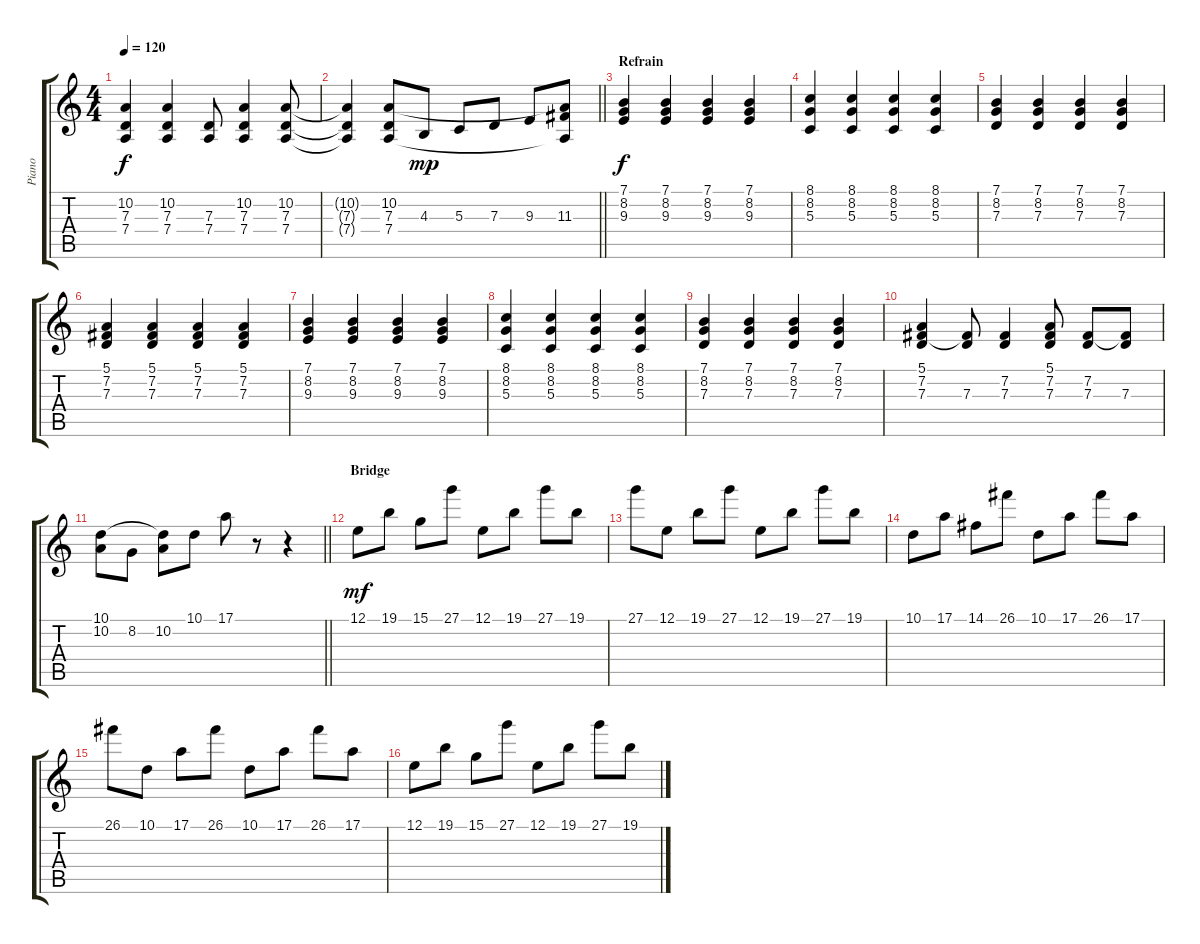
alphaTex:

\track ("Piano" "Piano") {instrument acousticgrandpiano}
\staff {score tabs}
\tuning (E4 B3 G3 D3 A2 E2) {hide}
\ts (4 4)
\tempo 120
\clef g2
\ks c
(10.2{t} 7.3{t} 7.4{t}).4{dy f} (10.2 7.3 7.4).4 (7.3 7.4).8 (10.2 7.3 7.4).4 (10.2 7.3 7.4).8 |
\barLineRight lightlight
(10.2{t} 7.3{t} 7.4{t}).4 (10.2 7.3 7.4).8 4.3.8{dy mp} 5.3.8 7.3.8 9.3.8 (10.2{t} 11.3 7.4{t}).8 |
\section ("" "Refrain")
(7.1 8.2 9.3).4{dy f} (7.1 8.2 9.3).4 (7.1 8.2 9.3).4 (7.1 8.2 9.3).4 |
(8.1 8.2 5.3).4 (8.1 8.2 5.3).4 (8.1 8.2 5.3).4 (8.1 8.2 5.3).4 |
(7.1 8.2 7.3).4 (7.1 8.2 7.3).4 (7.1 8.2 7.3).4 (7.1 8.2 7.3).4 |
(5.1 7.2 7.3).4 (5.1 7.2 7.3).4 (5.1 7.2 7.3).4 (5.1 7.2 7.3).4 |
(7.1 8.2 9.3).4 (7.1 8.2 9.3).4 (7.1 8.2 9.3).4 (7.1 8.2 9.3).4 |
(8.1 8.2 5.3).4 (8.1 8.2 5.3).4 (8.1 8.2 5.3).4 (8.1 8.2 5.3).4 |
(7.1 8.2 7.3).4 (7.1 8.2 7.3).4 (7.1 8.2 7.3).4 (7.1 8.2 7.3).4 |
(5.1 7.2 7.3).4 (7.2{t} 7.3).8 (7.2 7.3).4 (5.1 7.2 7.3).8 (7.2 7.3).8 (7.2{t} 7.3).8 |
\barLineRight lightlight
(10.1 10.2).8 8.2.8 (10.1{t} 10.2).8 10.1.8 17.1.8 r.8 r.4 |
\section ("" "Bridge")
12.1.8{dy mf} 19.1.8 15.1.8 27.1.8 12.1.8 19.1.8 27.1.8 19.1.8 |
27.1.8 12.1.8 19.1.8 27.1.8 12.1.8 19.1.8 27.1.8 19.1.8 |
10.1.8 17.1.8 14.1.8 26.1.8 10.1.8 17.1.8 26.1.8 17.1.8 |
26.1.8 10.1.8 17.1.8 26.1.8 10.1.8 17.1.8 26.1.8 17.1.8 |
12.1.8 19.1.8 15.1.8 27.1.8 12.1.8 19.1.8 27.1.8 19.1.8
